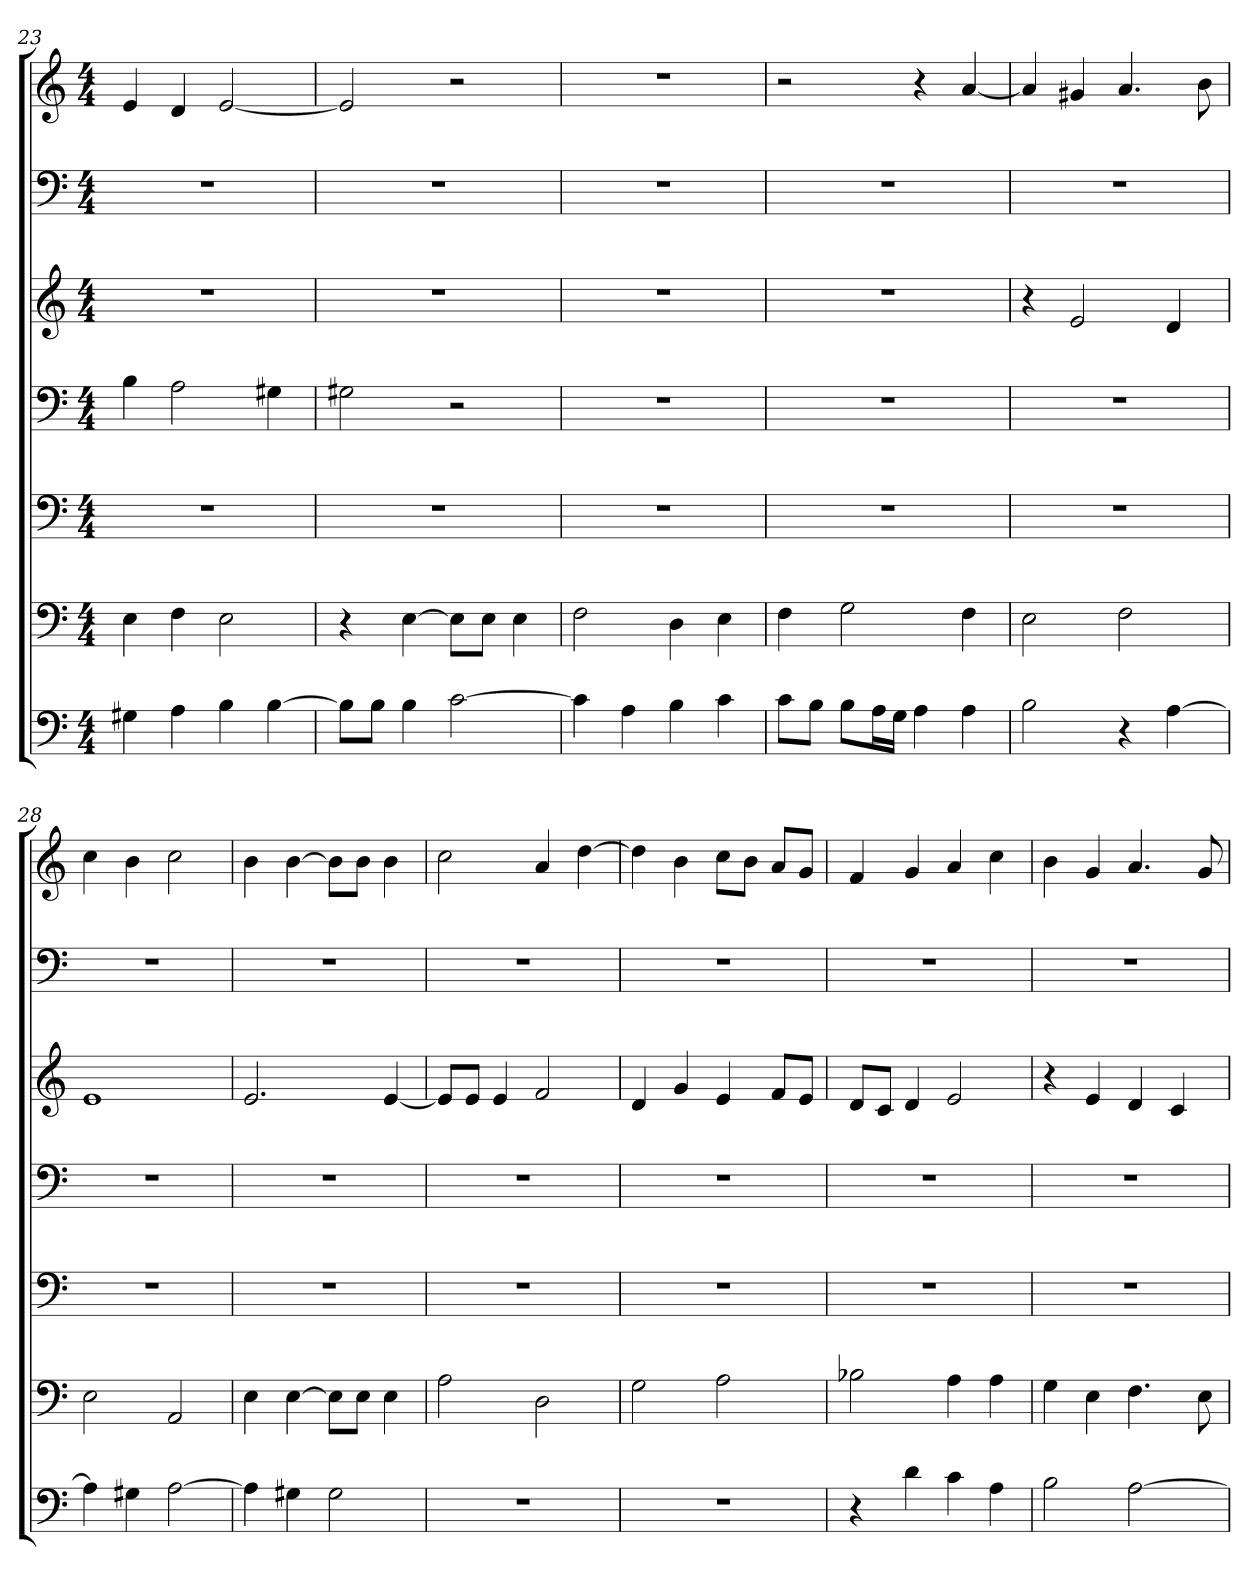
**kern	**kern	**kern	**kern	**kern	**kern	**kern
*part7	*part6	*part5	*part4	*part3	*part2	*part1
*staff7	*staff6	*staff5	*staff4	*staff3	*staff2	*staff1
*clefF4	*clefF4	*clefF4	*clefF4	*clefG2	*clefF4	*clefG2
*k[]	*k[]	*k[]	*k[]	*k[]	*k[]	*k[]
*M4/4	*M4/4	*M4/4	*M4/4	*M4/4	*M4/4	*M4/4
=23	=23	=23	=23	=23	=23	=23
4G#X	4E	1r	4B	1r	1r	4e
4A	4F	.	2A	.	.	4d
4B	2E	.	.	.	.	[2e
[4B	.	.	4G#X	.	.	.
=24	=24	=24	=24	=24	=24	=24
8B\L]	4r	1r	2G#X	1r	1r	2e]
8B\J	.	.	.	.	.	.
4B	[4E	.	.	.	.	.
[2c	8E\L]	.	2r	.	.	2r
.	8E\J	.	.	.	.	.
.	4E	.	.	.	.	.
=25	=25	=25	=25	=25	=25	=25
4c]	2F	1r	1r	1r	1r	1r
4A	.	.	.	.	.	.
4B	4D	.	.	.	.	.
4c	4E	.	.	.	.	.
=26	=26	=26	=26	=26	=26	=26
8c\L	4F	1r	1r	1r	1r	2r
8B\J	.	.	.	.	.	.
8B\L	2G	.	.	.	.	.
16A\L	.	.	.	.	.	.
16G\JJ	.	.	.	.	.	.
4A	.	.	.	.	.	4r
4A	4F	.	.	.	.	[4a
=27	=27	=27	=27	=27	=27	=27
2B	2E	1r	1r	4r	1r	4a]
.	.	.	.	2e	.	4g#X
4r	2F	.	.	.	.	4.a
[4A	.	.	.	4d	.	.
.	.	.	.	.	.	8b
=28	=28	=28	=28	=28	=28	=28
4A]	2E	1r	1r	1e	1r	4cc
4G#X	.	.	.	.	.	4b
[2A	2AA	.	.	.	.	2cc
=29	=29	=29	=29	=29	=29	=29
4A]	4E	1r	1r	2.e	1r	4b
4G#X	[4E	.	.	.	.	[4b
2G#	8E\L]	.	.	.	.	8b\L]
.	8E\J	.	.	.	.	8b\J
.	4E	.	.	[4e	.	4b
=30	=30	=30	=30	=30	=30	=30
1r	2A	1r	1r	8e/L]	1r	2cc
.	.	.	.	8e/J	.	.
.	.	.	.	4e	.	.
.	2D	.	.	2f	.	4a
.	.	.	.	.	.	[4dd
=31	=31	=31	=31	=31	=31	=31
1r	2G	1r	1r	4d	1r	4dd]
.	.	.	.	4g	.	4b
.	2A	.	.	4e	.	8cc\L
.	.	.	.	.	.	8b\J
.	.	.	.	8f/L	.	8a/L
.	.	.	.	8e/J	.	8g/J
=32	=32	=32	=32	=32	=32	=32
4r	2B-X	1r	1r	8d/L	1r	4f
.	.	.	.	8c/J	.	.
4d	.	.	.	4d	.	4g
4c	4A	.	.	2e	.	4a
4A	4A	.	.	.	.	4cc
=33	=33	=33	=33	=33	=33	=33
2B	4G	1r	1r	4r	1r	4b
.	4E	.	.	4e	.	4g
[2A	4.F	.	.	4d	.	4.a
.	.	.	.	4c	.	.
.	8E	.	.	.	.	8g
=	=	=	=	=	=	=
*-	*-	*-	*-	*-	*-	*-
